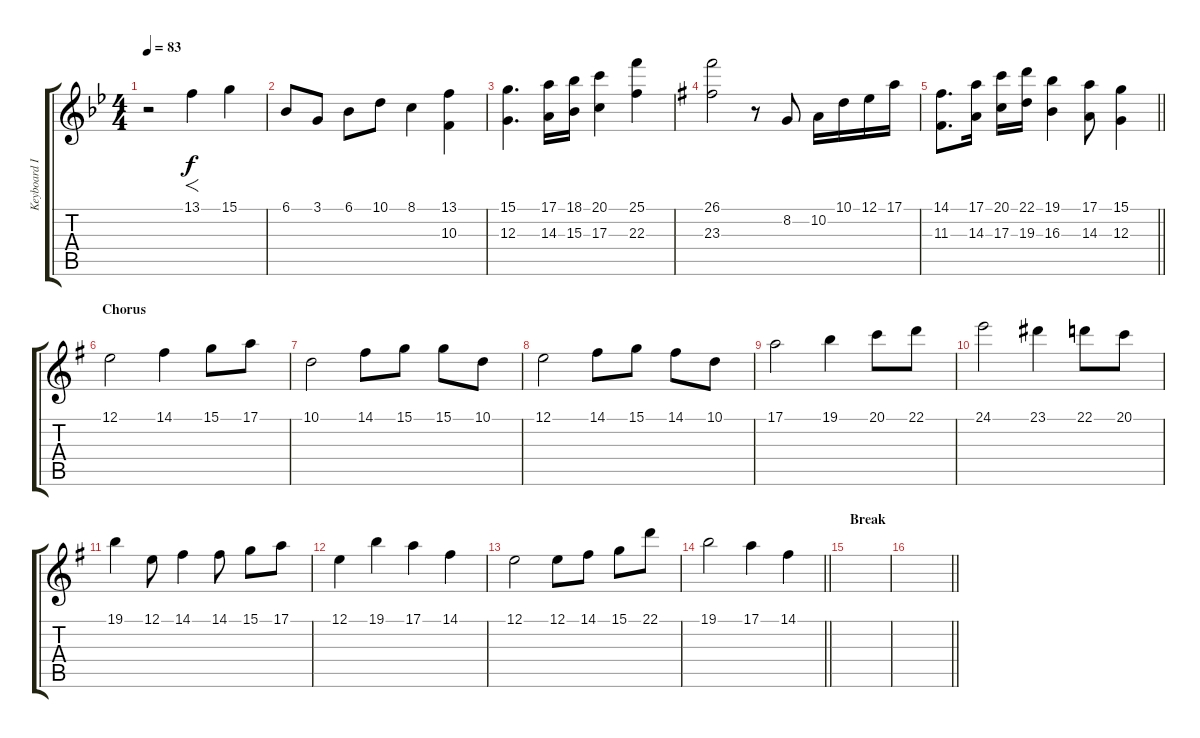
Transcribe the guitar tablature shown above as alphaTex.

\track ("Keyboard I" "Keyboard I") {instrument stringensemble1}
\staff {score tabs}
\tuning (E4 B3 G3 D3 A2 E2) {hide}
\ts (4 4)
\tempo 83
\clef g2
\ks bb
r.2{dy f} 13.1.4{f} 15.1.4 |
6.1.8 3.1.8 6.1.8 10.1.8 8.1.4 (13.1 10.3).4 |
(15.1 12.3).4{d} (17.1 14.3).16 (18.1 15.3).16 (20.1 17.3).4 (25.1 22.3).4 |
\ks g
(26.1 23.3).2 r.8 8.2.8 10.2.16 10.1.16 12.1.16 17.1.16 |
\barLineRight lightlight
(14.1 11.3).8{d} (17.1 14.3).16 (20.1 17.3).16 (22.1 19.3).16 (19.1 16.3).4 (17.1 14.3).8 (15.1 12.3).4 |
\section ("" "Chorus")
12.1.2 14.1.4 15.1.8 17.1.8 |
10.1.2 14.1.8 15.1.8 15.1.8 10.1.8 |
12.1.2 14.1.8 15.1.8 14.1.8 10.1.8 |
17.1.2 19.1.4 20.1.8 22.1.8 |
24.1.2 23.1.4 22.1.8 20.1.8 |
19.1.4 12.1.8 14.1.4 14.1.8 15.1.8 17.1.8 |
12.1.4 19.1.4 17.1.4 14.1.4 |
12.1.2 12.1.8 14.1.8 15.1.8 22.1.8 |
\barLineRight lightlight
19.1.2 17.1.4 14.1.4 |
\section ("" "Break")
|
\barLineRight lightlight
